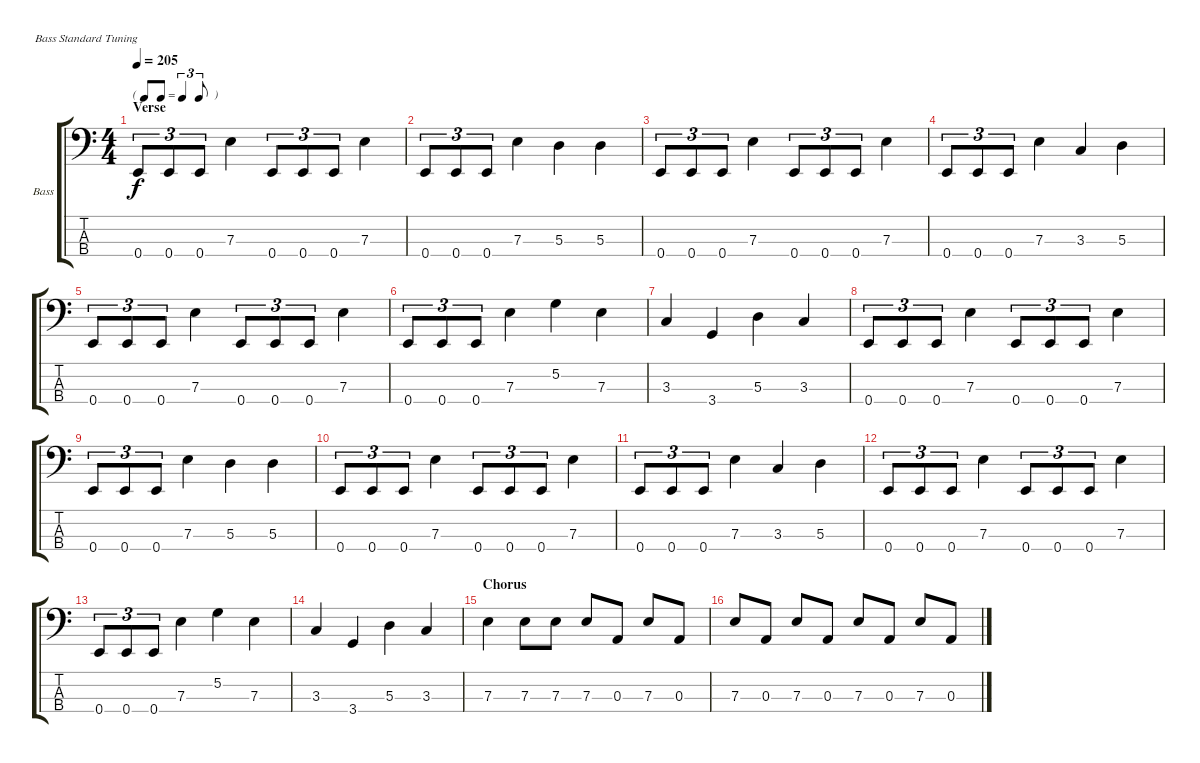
\bracketExtendMode groupsimilarinstruments
\firstSystemTrackNameOrientation horizontal
\otherSystemsTrackNameOrientation horizontal
\track ("Bass" "Bass") {instrument electricbassfinger}
\staff {score tabs}
\tuning (G2 D2 A1 E1)
\ts (4 4)
\tf triplet8th
\section ("" "Verse")
\tempo 205
\clef f4
\ks c
0.4.8{tu (3 2) dy f} 0.4.8{tu (3 2)} 0.4.8{tu (3 2)} 7.3.4 0.4.8{tu (3 2)} 0.4.8{tu (3 2)} 0.4.8{tu (3 2)} 7.3.4 |
0.4.8{tu (3 2)} 0.4.8{tu (3 2)} 0.4.8{tu (3 2)} 7.3.4 5.3.4 5.3.4 |
0.4.8{tu (3 2)} 0.4.8{tu (3 2)} 0.4.8{tu (3 2)} 7.3.4 0.4.8{tu (3 2)} 0.4.8{tu (3 2)} 0.4.8{tu (3 2)} 7.3.4 |
0.4.8{tu (3 2)} 0.4.8{tu (3 2)} 0.4.8{tu (3 2)} 7.3.4 3.3.4 5.3.4 |
0.4.8{tu (3 2)} 0.4.8{tu (3 2)} 0.4.8{tu (3 2)} 7.3.4 0.4.8{tu (3 2)} 0.4.8{tu (3 2)} 0.4.8{tu (3 2)} 7.3.4 |
0.4.8{tu (3 2)} 0.4.8{tu (3 2)} 0.4.8{tu (3 2)} 7.3.4 5.2.4 7.3.4 |
3.3.4 3.4.4 5.3.4 3.3.4 |
0.4.8{tu (3 2)} 0.4.8{tu (3 2)} 0.4.8{tu (3 2)} 7.3.4 0.4.8{tu (3 2)} 0.4.8{tu (3 2)} 0.4.8{tu (3 2)} 7.3.4 |
0.4.8{tu (3 2)} 0.4.8{tu (3 2)} 0.4.8{tu (3 2)} 7.3.4 5.3.4 5.3.4 |
0.4.8{tu (3 2)} 0.4.8{tu (3 2)} 0.4.8{tu (3 2)} 7.3.4 0.4.8{tu (3 2)} 0.4.8{tu (3 2)} 0.4.8{tu (3 2)} 7.3.4 |
0.4.8{tu (3 2)} 0.4.8{tu (3 2)} 0.4.8{tu (3 2)} 7.3.4 3.3.4 5.3.4 |
0.4.8{tu (3 2)} 0.4.8{tu (3 2)} 0.4.8{tu (3 2)} 7.3.4 0.4.8{tu (3 2)} 0.4.8{tu (3 2)} 0.4.8{tu (3 2)} 7.3.4 |
0.4.8{tu (3 2)} 0.4.8{tu (3 2)} 0.4.8{tu (3 2)} 7.3.4 5.2.4 7.3.4 |
3.3.4 3.4.4 5.3.4 3.3.4 |
\section ("" "Chorus")
7.3.4 7.3.8 7.3.8 7.3.8 0.3.8 7.3.8 0.3.8 |
7.3.8 0.3.8 7.3.8 0.3.8 7.3.8 0.3.8 7.3.8 0.3.8
